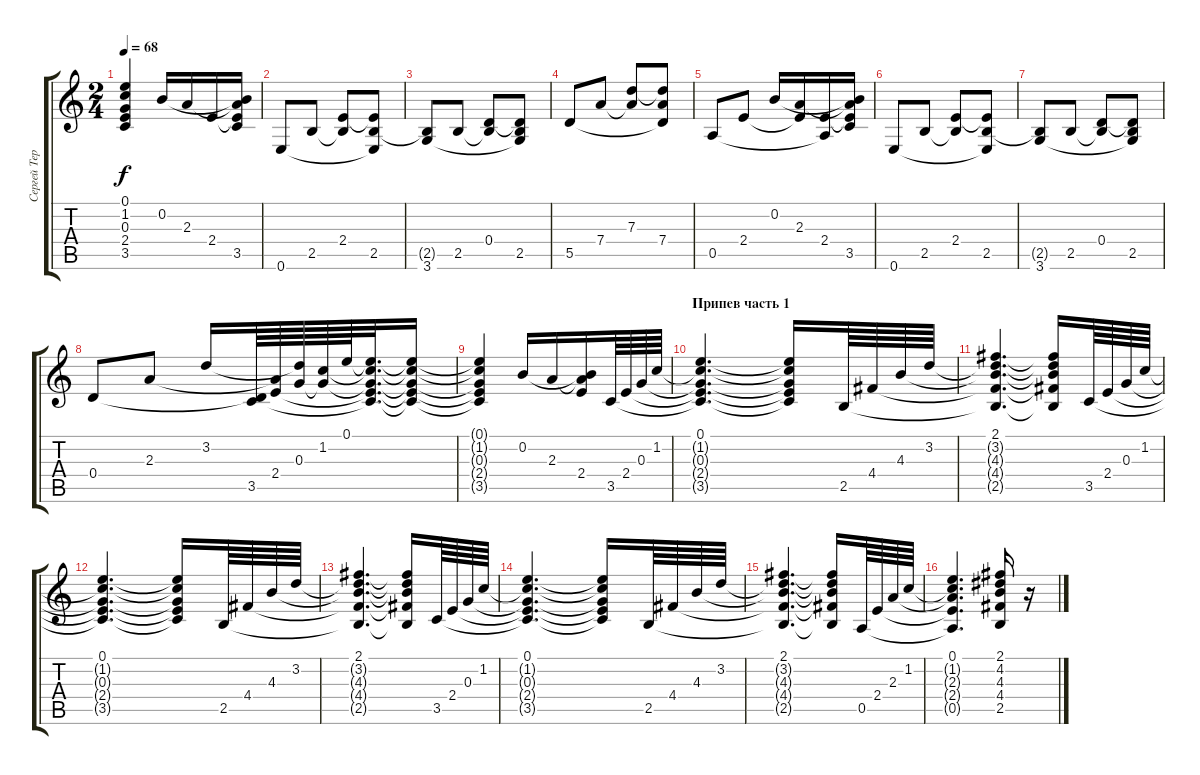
\track ("Сергей Терентьев" "Сергей Тер") {instrument acousticguitarsteel}
\staff {score tabs}
\tuning (E4 B3 G3 D3 A2 E2) {hide}
\ts (2 4)
\tempo 68
\clef g2
\ks c
(0.1{t} 1.2{t} 0.3{t} 2.4{t} 3.5{t}).4{dy f} 0.2.16 2.3.16 2.4.16 (0.2{t} 2.3{t} 2.4{t} 3.5).16 |
0.6.8 2.5.8 (2.4 2.5{t}).8 (2.4{t} 2.5 0.6{t}).8 |
(2.5{t} 3.6).8 2.5.8 (0.4 2.5{t}).8 (0.4{t} 2.5 3.6{t}).8 |
5.5.8 7.4.8 (7.3 7.4{t}).8 (7.3{t} 7.4 5.5{t}).8 |
0.5.8 2.4.8 0.2.16 (2.3 2.4{t}).16 (2.4 0.5{t}).16 (0.2{t} 2.3{t} 2.4{t} 3.5).16 |
0.6.8 2.5.8 (2.4 2.5{t}).8 (2.4{t} 2.5 0.6{t}).8 |
(2.5{t} 3.6).8 2.5.8 (0.4 2.5{t}).8 (0.4{t} 2.5 3.6{t}).8 |
0.4.8 2.3.8 3.2.16 (0.4{t} 3.5).64 (2.3{t} 2.4).64 (3.2{t} 0.3).64 (1.2 0.3{t}).64 0.1.64 (0.1{t} 1.2{t} 0.3{t} 2.4{t} 3.5{t}).32{d} (0.1{t} 1.2{t} 0.3{t} 2.4{t} 3.5{t}).16 |
(0.1{t} 1.2{t} 0.3{t} 2.4{t} 3.5{t}).4 0.2.16 2.3.16 (0.2{t} 2.3{t} 2.4).16 3.5.64 2.4.64 0.3.64 1.2.64 |
\section ("" "Припев часть 1")
(0.1 1.2{t} 0.3{t} 2.4{t} 3.5{t}).4{d} (0.1{t} 1.2{t} 0.3{t} 2.4{t} 3.5{t}).16 2.5.64 4.4.64 4.3.64 3.2.64 |
(2.1 3.2{t} 4.3{t} 4.4{t} 2.5{t}).4{d} (2.1{t} 3.2{t} 4.3{t} 4.4{t} 2.5{t}).16 3.5.64 2.4.64 0.3.64 1.2.64 |
(0.1 1.2{t} 0.3{t} 2.4{t} 3.5{t}).4{d} (0.1{t} 1.2{t} 0.3{t} 2.4{t} 3.5{t}).16 2.5.64 4.4.64 4.3.64 3.2.64 |
(2.1 3.2{t} 4.3{t} 4.4{t} 2.5{t}).4{d} (2.1{t} 3.2{t} 4.3{t} 4.4{t} 2.5{t}).16 3.5.64 2.4.64 0.3.64 1.2.64 |
(0.1 1.2{t} 0.3{t} 2.4{t} 3.5{t}).4{d} (0.1{t} 1.2{t} 0.3{t} 2.4{t} 3.5{t}).16 2.5.64 4.4.64 4.3.64 3.2.64 |
(2.1 3.2{t} 4.3{t} 4.4{t} 2.5{t}).4{d} (2.1{t} 3.2{t} 4.3{t} 4.4{t} 2.5{t}).16 0.5.64 2.4.64 2.3.64 1.2.64 |
(0.1 1.2{t} 2.3{t} 2.4{t} 0.5{t}).4{d} (2.1 4.2 4.3 4.4 2.5).16 r.16
